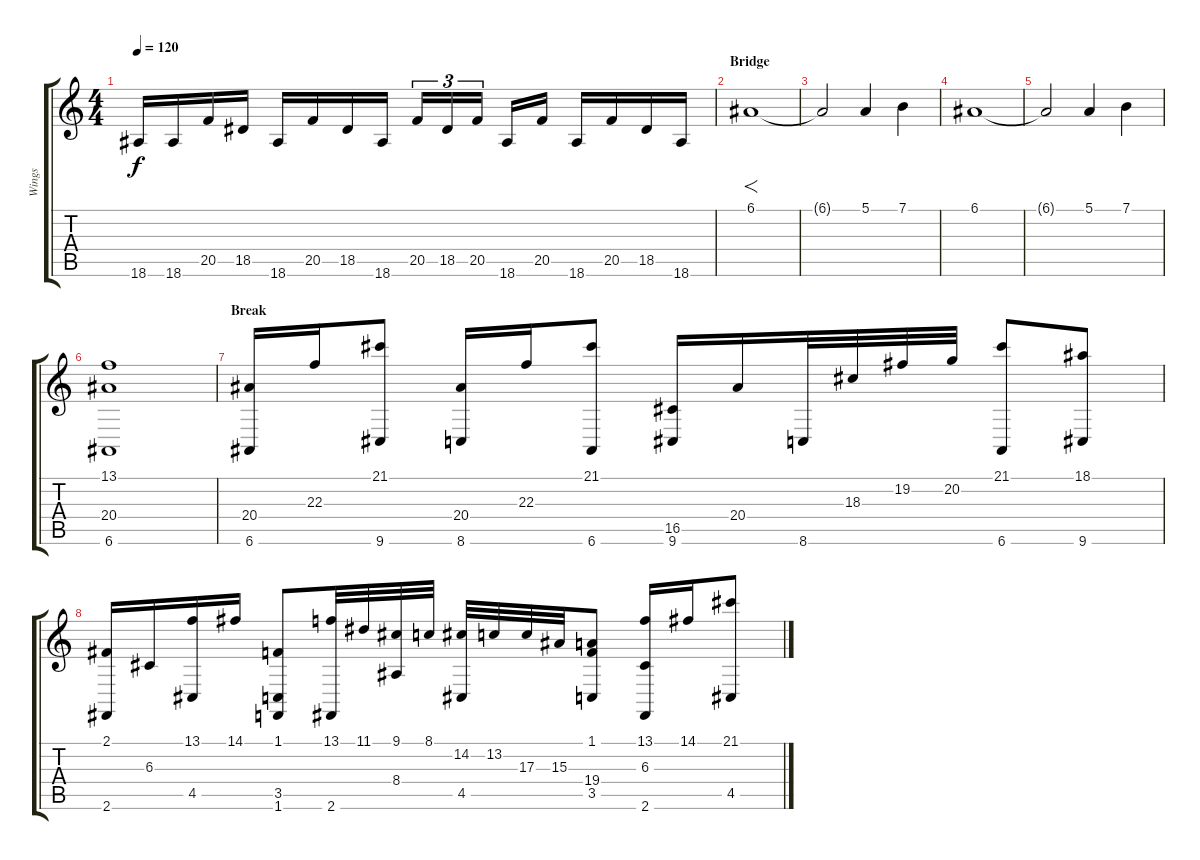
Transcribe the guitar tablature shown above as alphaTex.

\track ("Wings" "Wings") {instrument acousticgrandpiano}
\staff {score tabs}
\tuning (E4 B3 G3 D3 A2 E2) {hide}
\ts (4 4)
\tempo 120
\clef g2
\ks c
18.6.16{dy f} 18.6.16 20.5.16 18.5.16 18.6.16 20.5.16 18.5.16 18.6.16 20.5.16{tu (3 2)} 18.5.16{tu (3 2)} 20.5.16{tu (3 2)} 18.6.16 20.5.16 18.6.16 20.5.16 18.5.16 18.6.16 |
\section ("" "Bridge")
6.1.1{f} |
6.1{t}.2 5.1.4 7.1.4 |
6.1.1 |
6.1{t}.2 5.1.4 7.1.4 |
(13.1 20.4 6.6).1{balance 8 instrument harpsichord} |
\section ("" "Break")
(20.4 6.6).16 22.3.16 (21.1 9.6).8 (20.4 8.6).16 22.3.16 (21.1 6.6).8 (16.5 9.6).16 20.4.16 8.6.32 18.3.32 19.2.32 20.2.32 (21.1 6.6).8 (18.1 9.6).8 |
(2.1 2.6).16 6.3.16 (13.1 4.5).16 14.1.16 (1.1 3.5 1.6).8 (13.1 2.6).32 11.1.32 (9.1 8.4).32 8.1.32 (14.2 4.5).32 13.2.32 17.3.32 15.3.32 (1.1 19.4 3.5).8 (13.1 6.3 2.6).16 14.1.16 (21.1 4.5).8
